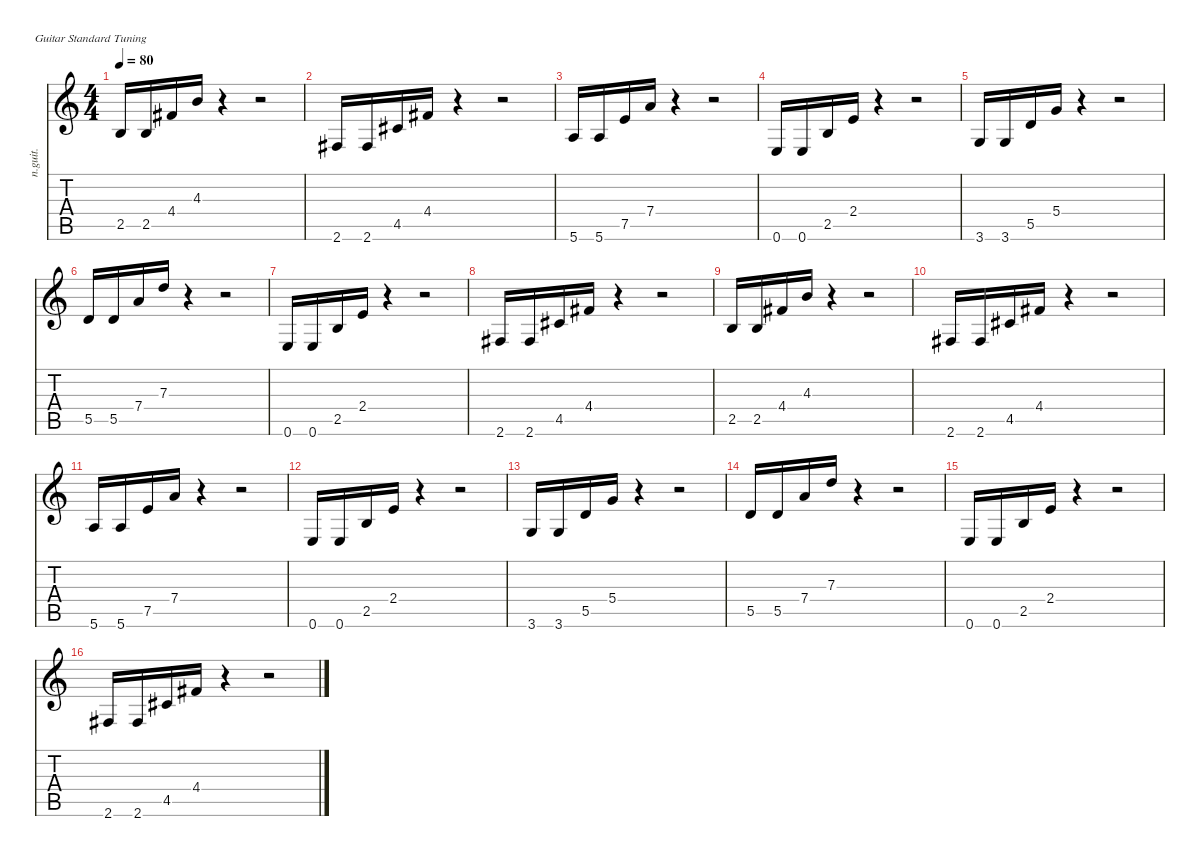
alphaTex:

\defaultSystemsLayout 4
\hideDynamics
\bracketExtendMode nobrackets
\track ("Acoustic guitar (2)" "n.guit.") {instrument acousticguitarnylon}
\staff {score tabs}
\tuning (E4 B3 G3 D3 A2 E2)
\ts (4 4)
\tempo 80
\clef g2
\ks c
2.5.16{dy f beam Up} 2.5.16{beam Up} 4.4{acc #}.16{beam Up} 4.3.16{beam Up} r.4{beam Down} r.2{beam Down} |
2.6{acc #}.16{beam Up} 2.6{acc #}.16{beam Up} 4.5{acc #}.16{beam Up} 4.4{acc #}.16{beam Up} r.4{beam Down} r.2{beam Down} |
5.6.16{beam Up} 5.6.16{beam Up} 7.5.16{beam Up} 7.4.16{beam Up} r.4{beam Down} r.2{beam Down} |
0.6.16{beam Up} 0.6.16{beam Up} 2.5.16{beam Up} 2.4.16{beam Up} r.4{beam Down} r.2{beam Down} |
3.6.16{beam Up} 3.6.16{beam Up} 5.5.16{beam Up} 5.4.16{beam Up} r.4{beam Down} r.2{beam Down} |
5.5.16{beam Up} 5.5.16{beam Up} 7.4.16{beam Up} 7.3.16{beam Up} r.4{beam Down} r.2{beam Down} |
0.6.16{beam Up} 0.6.16{beam Up} 2.5.16{beam Up} 2.4.16{beam Up} r.4{beam Down} r.2{beam Down} |
2.6{acc #}.16{beam Up} 2.6{acc #}.16{beam Up} 4.5{acc #}.16{beam Up} 4.4{acc #}.16{beam Up} r.4{beam Down} r.2{beam Down} |
2.5.16{beam Up} 2.5.16{beam Up} 4.4{acc #}.16{beam Up} 4.3.16{beam Up} r.4{beam Down} r.2{beam Down} |
2.6{acc #}.16{beam Up} 2.6{acc #}.16{beam Up} 4.5{acc #}.16{beam Up} 4.4{acc #}.16{beam Up} r.4{beam Down} r.2{beam Down} |
5.6.16{beam Up} 5.6.16{beam Up} 7.5.16{beam Up} 7.4.16{beam Up} r.4{beam Down} r.2{beam Down} |
0.6.16{beam Up} 0.6.16{beam Up} 2.5.16{beam Up} 2.4.16{beam Up} r.4{beam Down} r.2{beam Down} |
3.6.16{beam Up} 3.6.16{beam Up} 5.5.16{beam Up} 5.4.16{beam Up} r.4{beam Down} r.2{beam Down} |
5.5.16{beam Up} 5.5.16{beam Up} 7.4.16{beam Up} 7.3.16{beam Up} r.4{beam Down} r.2{beam Down} |
0.6.16{beam Up} 0.6.16{beam Up} 2.5.16{beam Up} 2.4.16{beam Up} r.4{beam Down} r.2{beam Down} |
2.6{acc #}.16{beam Up} 2.6{acc #}.16{beam Up} 4.5{acc #}.16{beam Up} 4.4{acc #}.16{beam Up} r.4{beam Down} r.2{beam Down}
